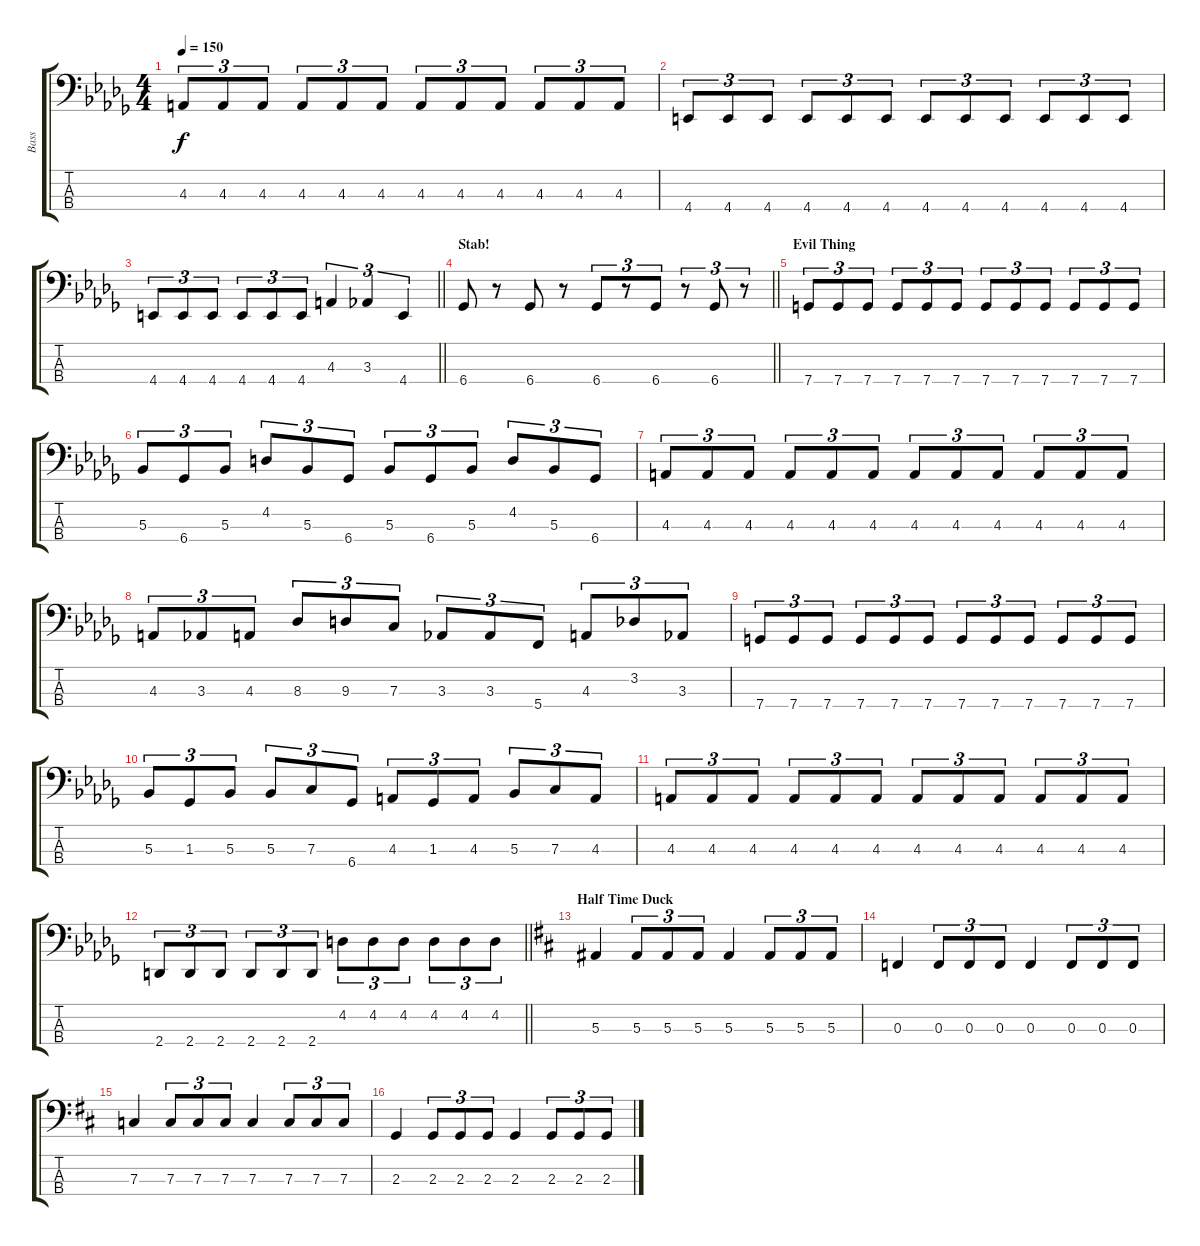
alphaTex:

\track ("Bass" "Bass") {instrument electricbasspick}
\staff {score tabs}
\tuning (Eb2 Bb1 F1 C1) {hide}
\ts (4 4)
\tempo 150
\clef f4
\ks bbminor
4.3.8{tu (3 2) dy f} 4.3.8{tu (3 2)} 4.3.8{tu (3 2)} 4.3.8{tu (3 2)} 4.3.8{tu (3 2)} 4.3.8{tu (3 2)} 4.3.8{tu (3 2)} 4.3.8{tu (3 2)} 4.3.8{tu (3 2)} 4.3.8{tu (3 2)} 4.3.8{tu (3 2)} 4.3.8{tu (3 2)} |
4.4.8{tu (3 2)} 4.4.8{tu (3 2)} 4.4.8{tu (3 2)} 4.4.8{tu (3 2)} 4.4.8{tu (3 2)} 4.4.8{tu (3 2)} 4.4.8{tu (3 2)} 4.4.8{tu (3 2)} 4.4.8{tu (3 2)} 4.4.8{tu (3 2)} 4.4.8{tu (3 2)} 4.4.8{tu (3 2)} |
\barLineRight lightlight
4.4.8{tu (3 2)} 4.4.8{tu (3 2)} 4.4.8{tu (3 2)} 4.4.8{tu (3 2)} 4.4.8{tu (3 2)} 4.4.8{tu (3 2)} 4.3.4{tu (3 2)} 3.3.4{tu (3 2)} 4.4.4{tu (3 2)} |
\section ("" "Stab!")
\barLineRight lightlight
6.4.8 r.8 6.4.8 r.8 6.4.8{tu (3 2)} r.8{tu (3 2)} 6.4.8{tu (3 2)} r.8{tu (3 2)} 6.4.8{tu (3 2)} r.8{tu (3 2)} |
\section ("" "Evil Thing")
7.4.8{tu (3 2)} 7.4.8{tu (3 2)} 7.4.8{tu (3 2)} 7.4.8{tu (3 2)} 7.4.8{tu (3 2)} 7.4.8{tu (3 2)} 7.4.8{tu (3 2)} 7.4.8{tu (3 2)} 7.4.8{tu (3 2)} 7.4.8{tu (3 2)} 7.4.8{tu (3 2)} 7.4.8{tu (3 2)} |
5.3.8{tu (3 2)} 6.4.8{tu (3 2)} 5.3.8{tu (3 2)} 4.2.8{tu (3 2)} 5.3.8{tu (3 2)} 6.4.8{tu (3 2)} 5.3.8{tu (3 2)} 6.4.8{tu (3 2)} 5.3.8{tu (3 2)} 4.2.8{tu (3 2)} 5.3.8{tu (3 2)} 6.4.8{tu (3 2)} |
4.3.8{tu (3 2)} 4.3.8{tu (3 2)} 4.3.8{tu (3 2)} 4.3.8{tu (3 2)} 4.3.8{tu (3 2)} 4.3.8{tu (3 2)} 4.3.8{tu (3 2)} 4.3.8{tu (3 2)} 4.3.8{tu (3 2)} 4.3.8{tu (3 2)} 4.3.8{tu (3 2)} 4.3.8{tu (3 2)} |
4.3.8{tu (3 2)} 3.3.8{tu (3 2)} 4.3.8{tu (3 2)} 8.3.8{tu (3 2)} 9.3.8{tu (3 2)} 7.3.8{tu (3 2)} 3.3.8{tu (3 2)} 3.3.8{tu (3 2)} 5.4.8{tu (3 2)} 4.3.8{tu (3 2)} 3.2.8{tu (3 2)} 3.3.8{tu (3 2)} |
7.4.8{tu (3 2)} 7.4.8{tu (3 2)} 7.4.8{tu (3 2)} 7.4.8{tu (3 2)} 7.4.8{tu (3 2)} 7.4.8{tu (3 2)} 7.4.8{tu (3 2)} 7.4.8{tu (3 2)} 7.4.8{tu (3 2)} 7.4.8{tu (3 2)} 7.4.8{tu (3 2)} 7.4.8{tu (3 2)} |
5.3.8{tu (3 2)} 1.3.8{tu (3 2)} 5.3.8{tu (3 2)} 5.3.8{tu (3 2)} 7.3.8{tu (3 2)} 6.4.8{tu (3 2)} 4.3.8{tu (3 2)} 1.3.8{tu (3 2)} 4.3.8{tu (3 2)} 5.3.8{tu (3 2)} 7.3.8{tu (3 2)} 4.3.8{tu (3 2)} |
4.3.8{tu (3 2)} 4.3.8{tu (3 2)} 4.3.8{tu (3 2)} 4.3.8{tu (3 2)} 4.3.8{tu (3 2)} 4.3.8{tu (3 2)} 4.3.8{tu (3 2)} 4.3.8{tu (3 2)} 4.3.8{tu (3 2)} 4.3.8{tu (3 2)} 4.3.8{tu (3 2)} 4.3.8{tu (3 2)} |
\barLineRight lightlight
2.4.8{tu (3 2)} 2.4.8{tu (3 2)} 2.4.8{tu (3 2)} 2.4.8{tu (3 2)} 2.4.8{tu (3 2)} 2.4.8{tu (3 2)} 4.2.8{tu (3 2)} 4.2.8{tu (3 2)} 4.2.8{tu (3 2)} 4.2.8{tu (3 2)} 4.2.8{tu (3 2)} 4.2.8{tu (3 2)} |
\section ("" "Half Time Duck")
\ks bminor
5.3.4 5.3.8{tu (3 2)} 5.3.8{tu (3 2)} 5.3.8{tu (3 2)} 5.3.4 5.3.8{tu (3 2)} 5.3.8{tu (3 2)} 5.3.8{tu (3 2)} |
0.3.4 0.3.8{tu (3 2)} 0.3.8{tu (3 2)} 0.3.8{tu (3 2)} 0.3.4 0.3.8{tu (3 2)} 0.3.8{tu (3 2)} 0.3.8{tu (3 2)} |
7.3.4 7.3.8{tu (3 2)} 7.3.8{tu (3 2)} 7.3.8{tu (3 2)} 7.3.4 7.3.8{tu (3 2)} 7.3.8{tu (3 2)} 7.3.8{tu (3 2)} |
2.3.4 2.3.8{tu (3 2)} 2.3.8{tu (3 2)} 2.3.8{tu (3 2)} 2.3.4 2.3.8{tu (3 2)} 2.3.8{tu (3 2)} 2.3.8{tu (3 2)}
